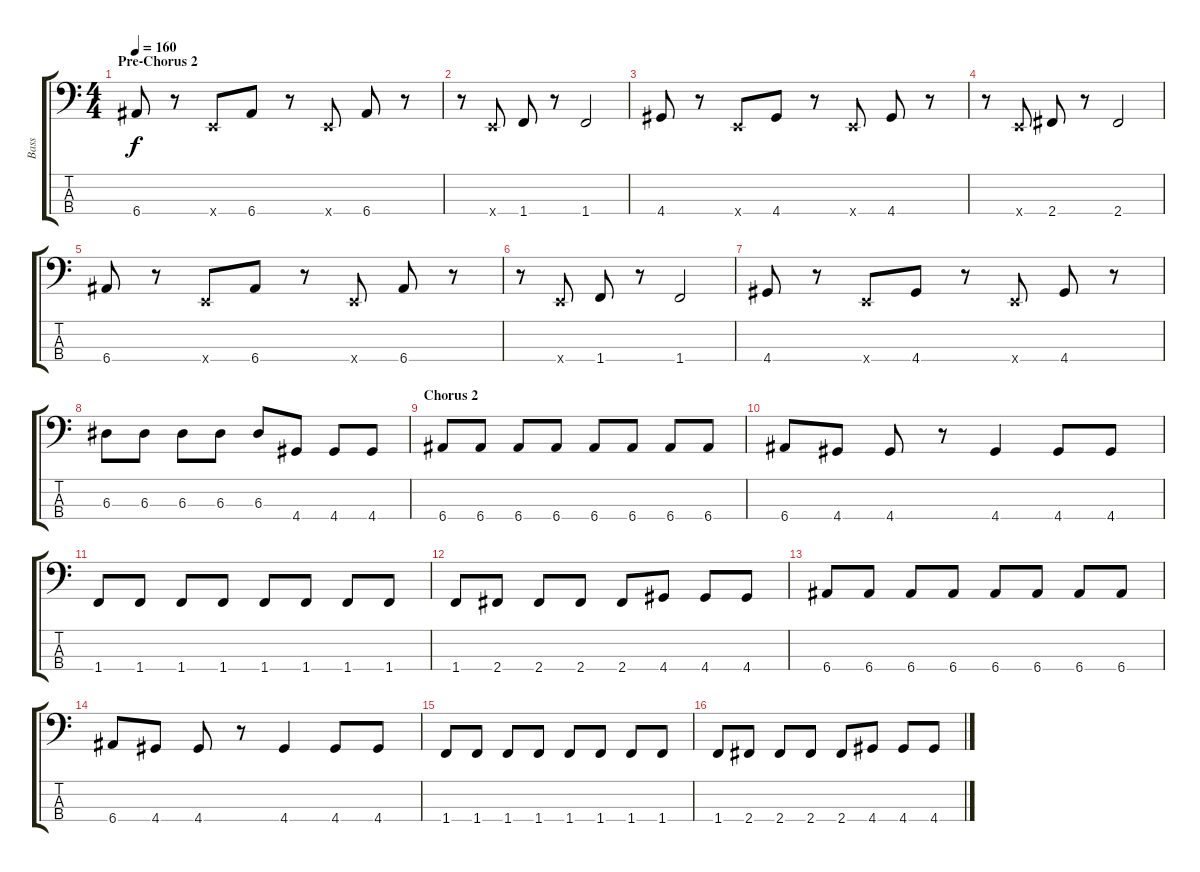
\track ("Bass" "Bass") {instrument electricbasspick}
\staff {score tabs}
\tuning (G2 D2 A1 E1) {hide}
\ts (4 4)
\section ("" "Pre-Chorus 2")
\tempo 160
\clef f4
\ks c
6.4.8{dy f} r.8 0.4{x}.8 6.4.8 r.8 0.4{x}.8 6.4.8 r.8 |
r.8 0.4{x}.8 1.4.8 r.8 1.4.2 |
4.4.8 r.8 0.4{x}.8 4.4.8 r.8 0.4{x}.8 4.4.8 r.8 |
r.8 0.4{x}.8 2.4.8 r.8 2.4.2 |
6.4.8 r.8 0.4{x}.8 6.4.8 r.8 0.4{x}.8 6.4.8 r.8 |
r.8 0.4{x}.8 1.4.8 r.8 1.4.2 |
4.4.8 r.8 0.4{x}.8 4.4.8 r.8 0.4{x}.8 4.4.8 r.8 |
6.3.8 6.3.8 6.3.8 6.3.8 6.3.8 4.4.8 4.4.8 4.4.8 |
\section ("" "Chorus 2")
6.4.8 6.4.8 6.4.8 6.4.8 6.4.8 6.4.8 6.4.8 6.4.8 |
6.4.8 4.4.8 4.4.8 r.8 4.4.4 4.4.8 4.4.8 |
1.4.8 1.4.8 1.4.8 1.4.8 1.4.8 1.4.8 1.4.8 1.4.8 |
1.4.8 2.4.8 2.4.8 2.4.8 2.4.8 4.4.8 4.4.8 4.4.8 |
6.4.8 6.4.8 6.4.8 6.4.8 6.4.8 6.4.8 6.4.8 6.4.8 |
6.4.8 4.4.8 4.4.8 r.8 4.4.4 4.4.8 4.4.8 |
1.4.8 1.4.8 1.4.8 1.4.8 1.4.8 1.4.8 1.4.8 1.4.8 |
1.4.8 2.4.8 2.4.8 2.4.8 2.4.8 4.4.8 4.4.8 4.4.8
